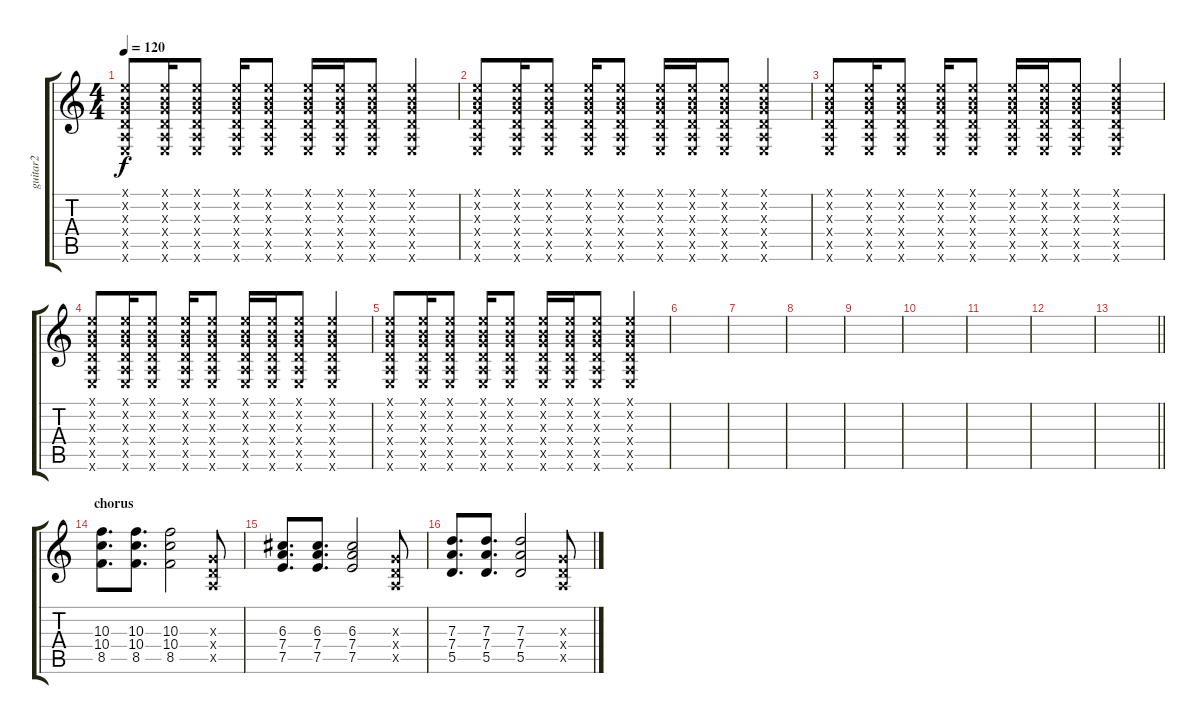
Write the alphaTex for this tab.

\track ("guitar2" "guitar2") {instrument overdrivenguitar}
\staff {score tabs}
\tuning (E4 B3 G3 D3 A2 E2) {hide}
\ts (4 4)
\tempo 120
\clef g2
\ks c
(0.1{x} 0.2{x} 0.3{x} 0.4{x} 0.5{x} 0.6{x}).8{dy f} (0.1{x} 0.2{x} 0.3{x} 0.4{x} 0.5{x} 0.6{x}).16 (0.1{x} 0.2{x} 0.3{x} 0.4{x} 0.5{x} 0.6{x}).8 (0.1{x} 0.2{x} 0.3{x} 0.4{x} 0.5{x} 0.6{x}).16 (0.1{x} 0.2{x} 0.3{x} 0.4{x} 0.5{x} 0.6{x}).8 (0.1{x} 0.2{x} 0.3{x} 0.4{x} 0.5{x} 0.6{x}).16 (0.1{x} 0.2{x} 0.3{x} 0.4{x} 0.5{x} 0.6{x}).16 (0.1{x} 0.2{x} 0.3{x} 0.4{x} 0.5{x} 0.6{x}).8 (0.1{x} 0.2{x} 0.3{x} 0.4{x} 0.5{x} 0.6{x}).4 |
(0.1{x} 0.2{x} 0.3{x} 0.4{x} 0.5{x} 0.6{x}).8 (0.1{x} 0.2{x} 0.3{x} 0.4{x} 0.5{x} 0.6{x}).16 (0.1{x} 0.2{x} 0.3{x} 0.4{x} 0.5{x} 0.6{x}).8 (0.1{x} 0.2{x} 0.3{x} 0.4{x} 0.5{x} 0.6{x}).16 (0.1{x} 0.2{x} 0.3{x} 0.4{x} 0.5{x} 0.6{x}).8 (0.1{x} 0.2{x} 0.3{x} 0.4{x} 0.5{x} 0.6{x}).16 (0.1{x} 0.2{x} 0.3{x} 0.4{x} 0.5{x} 0.6{x}).16 (0.1{x} 0.2{x} 0.3{x} 0.4{x} 0.5{x} 0.6{x}).8 (0.1{x} 0.2{x} 0.3{x} 0.4{x} 0.5{x} 0.6{x}).4 |
(0.1{x} 0.2{x} 0.3{x} 0.4{x} 0.5{x} 0.6{x}).8 (0.1{x} 0.2{x} 0.3{x} 0.4{x} 0.5{x} 0.6{x}).16 (0.1{x} 0.2{x} 0.3{x} 0.4{x} 0.5{x} 0.6{x}).8 (0.1{x} 0.2{x} 0.3{x} 0.4{x} 0.5{x} 0.6{x}).16 (0.1{x} 0.2{x} 0.3{x} 0.4{x} 0.5{x} 0.6{x}).8 (0.1{x} 0.2{x} 0.3{x} 0.4{x} 0.5{x} 0.6{x}).16 (0.1{x} 0.2{x} 0.3{x} 0.4{x} 0.5{x} 0.6{x}).16 (0.1{x} 0.2{x} 0.3{x} 0.4{x} 0.5{x} 0.6{x}).8 (0.1{x} 0.2{x} 0.3{x} 0.4{x} 0.5{x} 0.6{x}).4 |
(0.1{x} 0.2{x} 0.3{x} 0.4{x} 0.5{x} 0.6{x}).8 (0.1{x} 0.2{x} 0.3{x} 0.4{x} 0.5{x} 0.6{x}).16 (0.1{x} 0.2{x} 0.3{x} 0.4{x} 0.5{x} 0.6{x}).8 (0.1{x} 0.2{x} 0.3{x} 0.4{x} 0.5{x} 0.6{x}).16 (0.1{x} 0.2{x} 0.3{x} 0.4{x} 0.5{x} 0.6{x}).8 (0.1{x} 0.2{x} 0.3{x} 0.4{x} 0.5{x} 0.6{x}).16 (0.1{x} 0.2{x} 0.3{x} 0.4{x} 0.5{x} 0.6{x}).16 (0.1{x} 0.2{x} 0.3{x} 0.4{x} 0.5{x} 0.6{x}).8 (0.1{x} 0.2{x} 0.3{x} 0.4{x} 0.5{x} 0.6{x}).4 |
(0.1{x} 0.2{x} 0.3{x} 0.4{x} 0.5{x} 0.6{x}).8 (0.1{x} 0.2{x} 0.3{x} 0.4{x} 0.5{x} 0.6{x}).16 (0.1{x} 0.2{x} 0.3{x} 0.4{x} 0.5{x} 0.6{x}).8 (0.1{x} 0.2{x} 0.3{x} 0.4{x} 0.5{x} 0.6{x}).16 (0.1{x} 0.2{x} 0.3{x} 0.4{x} 0.5{x} 0.6{x}).8 (0.1{x} 0.2{x} 0.3{x} 0.4{x} 0.5{x} 0.6{x}).16 (0.1{x} 0.2{x} 0.3{x} 0.4{x} 0.5{x} 0.6{x}).16 (0.1{x} 0.2{x} 0.3{x} 0.4{x} 0.5{x} 0.6{x}).8 (0.1{x} 0.2{x} 0.3{x} 0.4{x} 0.5{x} 0.6{x}).4 |
|
|
|
|
|
|
|
\barLineRight lightlight
|
\section ("" "chorus")
(10.3 10.4 8.5).8{d} (10.3 10.4 8.5).8{d} (10.3 10.4 8.5).2 (0.3{x} 0.4{x} 0.5{x}).8 |
(6.3 7.4 7.5).8{d} (6.3 7.4 7.5).8{d} (6.3 7.4 7.5).2 (0.3{x} 0.4{x} 0.5{x}).8 |
(7.3 7.4 5.5).8{d} (7.3 7.4 5.5).8{d} (7.3 7.4 5.5).2 (0.3{x} 0.4{x} 0.5{x}).8
